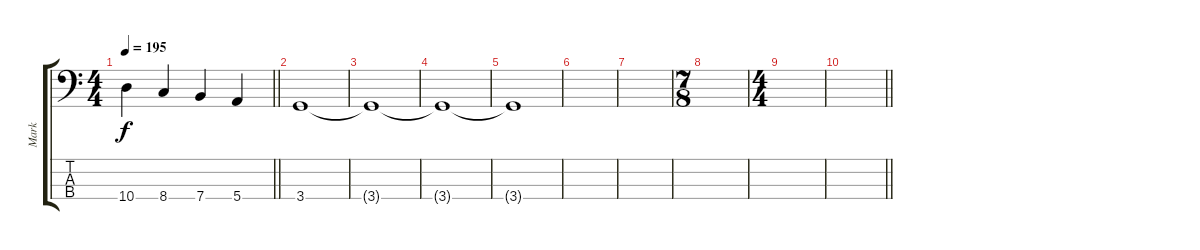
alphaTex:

\track ("Mark" "Mark") {instrument electricbasspick}
\staff {score tabs}
\tuning (G2 D2 A1 E1) {hide}
\ts (4 4)
\tempo 195
\clef f4
\barLineRight lightlight
\ks c
10.4.4{dy f} 8.4.4 7.4.4 5.4.4 |
3.4.1{volume 0} |
3.4{t}.1 |
3.4{t}.1 |
3.4{t}.1 |
|
|
\ts (7 8)
|
\ts (4 4)
|
\barLineRight lightlight
